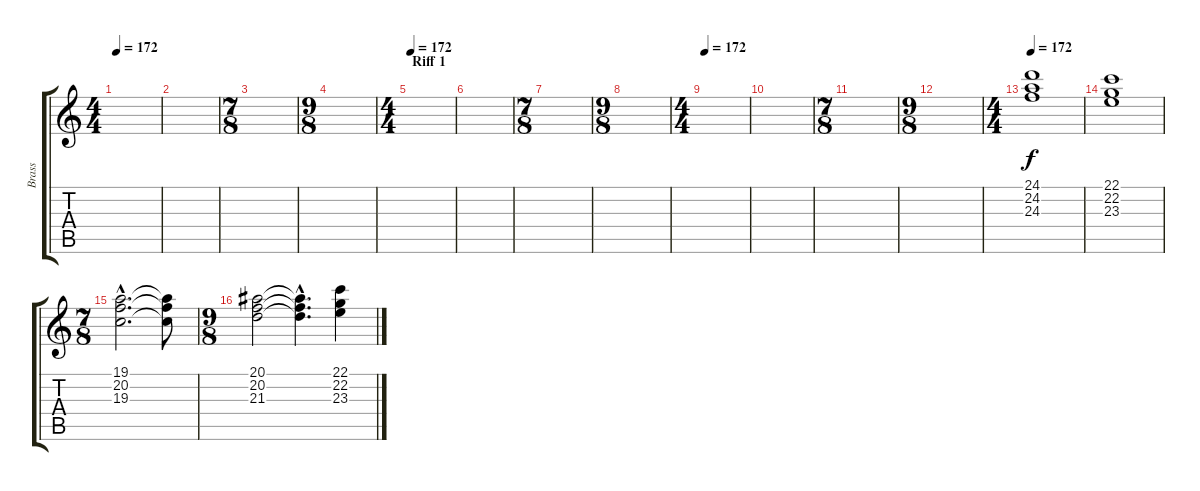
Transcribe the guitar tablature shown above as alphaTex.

\track ("Brass" "Brass") {instrument brasssection}
\staff {score tabs}
\tuning (D4 A3 F3 C3 G2 D2) {hide}
\ts (4 4)
\tempo 172
\clef g2
\ks c
|
|
\ts (7 8)
|
\ts (9 8)
|
\ts (4 4)
\section ("" "Riff 1")
\tempo 172
|
|
\ts (7 8)
|
\ts (9 8)
|
\ts (4 4)
\tempo 172
|
|
\ts (7 8)
|
\ts (9 8)
|
\ts (4 4)
\tempo 172
(24.1 24.2 24.3).1 |
(22.1 22.2 23.3).1 |
\ts (7 8)
(19.1{hac} 20.2{hac} 19.3{hac}).2{d} (19.1{t} 20.2{t} 19.3{t}).8 |
\ts (9 8)
(20.1 20.2 21.3).2 (20.1{hac t} 20.2{hac t} 21.3{hac t}).4{d} (22.1 22.2 23.3).4
